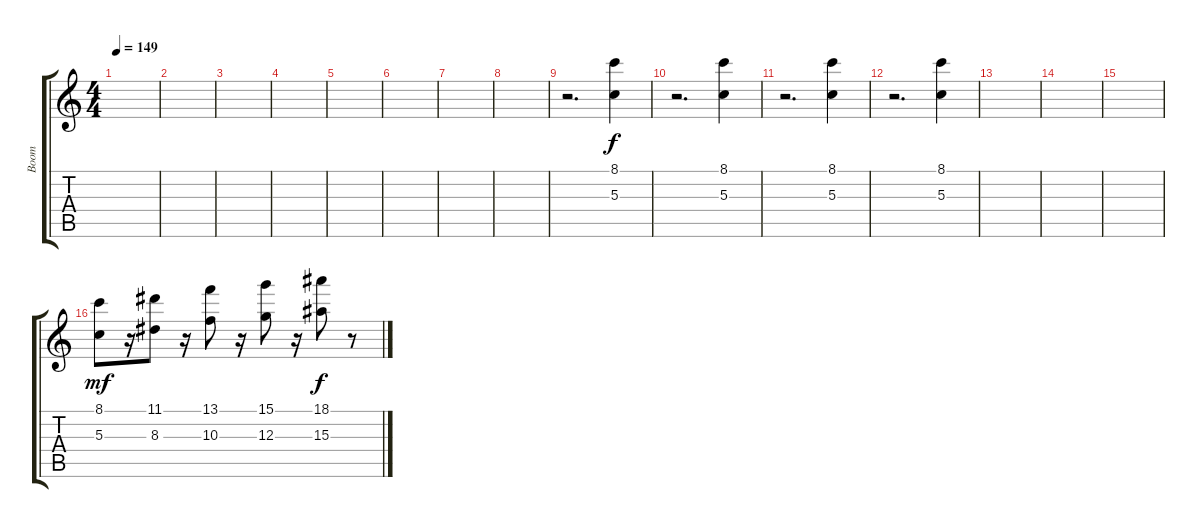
\track ("Boom" "Boom") {instrument orchestrahit}
\staff {score tabs}
\tuning (E5 B4 G4 D4 A3 E3) {hide}
\ts (4 4)
\tempo 149
\clef g2
\ks c
|
|
|
|
|
|
|
|
r.2{d} (8.1 5.3).4{dy f} |
r.2{d} (8.1 5.3).4 |
r.2{d} (8.1 5.3).4 |
r.2{d} (8.1 5.3).4 |
|
|
|
(8.1 5.3).8{dy mf} r.16 (11.1 8.3).8 r.16 (13.1 10.3).8 r.16 (15.1 12.3).8 r.16 (18.1 15.3).8{dy f} r.8
